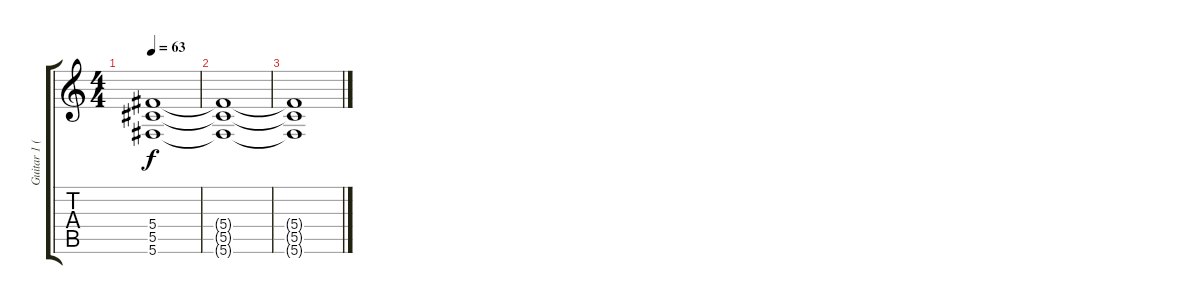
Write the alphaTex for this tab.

\track ("Guitar 1 (Drop C#)" "Guitar 1 (") {instrument distortionguitar}
\staff {score tabs}
\tuning (Eb4 Bb3 Gb3 Db3 Ab2 Db2) {hide}
\ts (4 4)
\tempo 63
\clef g2
\ks c
(5.4 5.5 5.6).1{dy f} |
(5.4{t} 5.5{t} 5.6{t}).1 |
(5.4{t} 5.5{t} 5.6{t}).1
